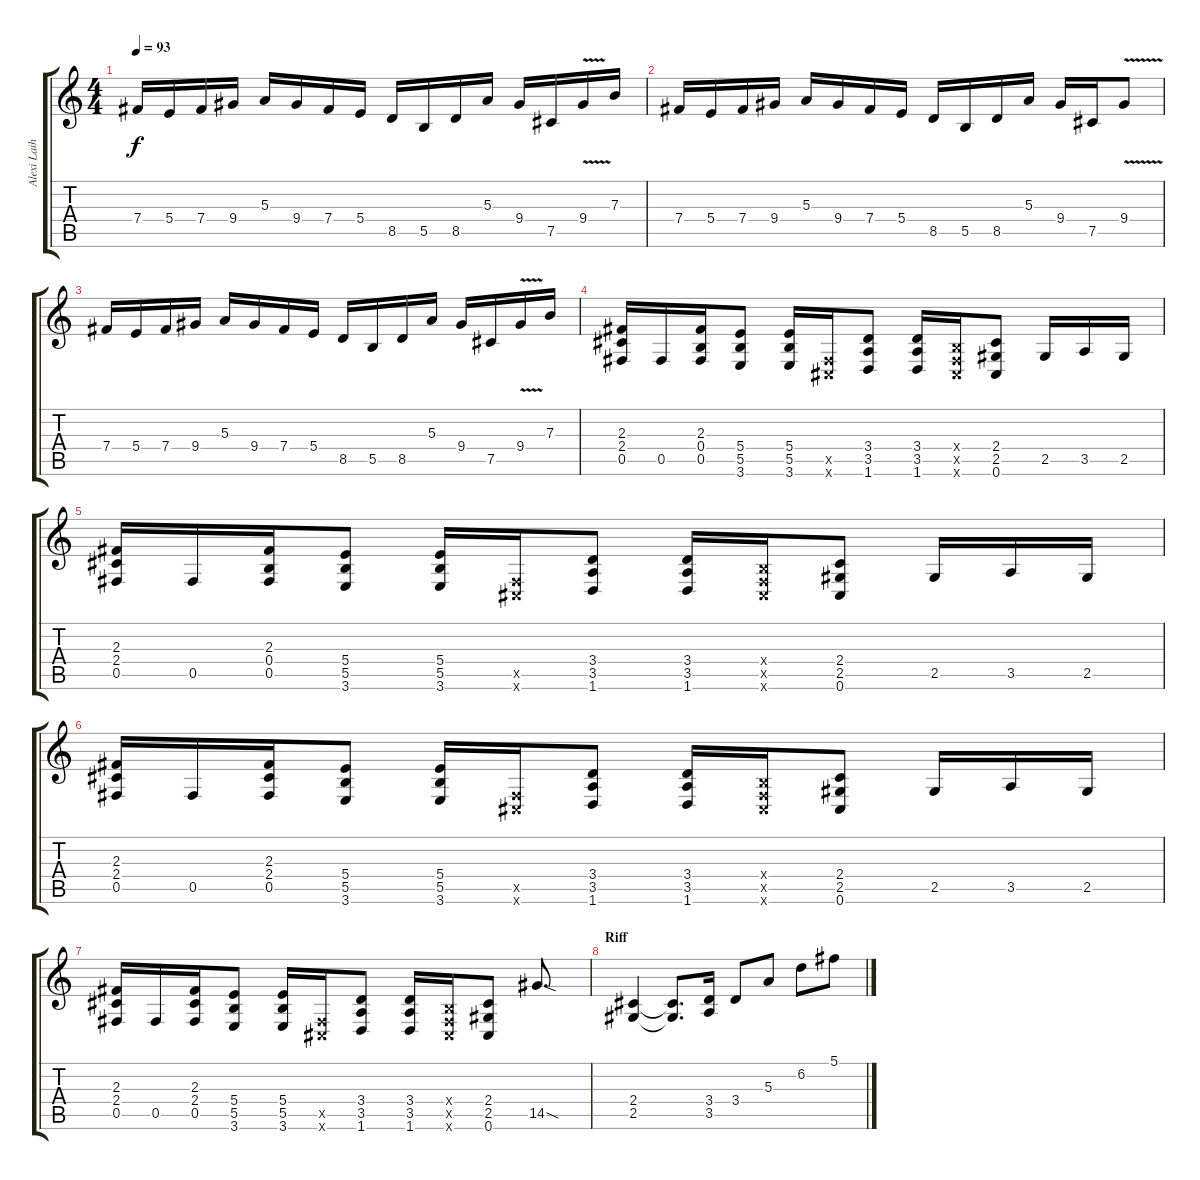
\track ("Alexi Laiho" "Alexi Laih") {instrument distortionguitar}
\staff {score tabs}
\tuning (Db4 Ab3 E3 B2 Gb2 Db2) {hide}
\ts (4 4)
\tempo 93
\clef g2
\ks c
7.4.16{dy f} 5.4.16 7.4.16 9.4.16 5.3.16 9.4.16 7.4.16 5.4.16 8.5.16 5.5.16 8.5.16 5.3.16 9.4.16 7.5.16 9.4{v}.16 7.3.16 |
7.4.16 5.4.16 7.4.16 9.4.16 5.3.16 9.4.16 7.4.16 5.4.16 8.5.16 5.5.16 8.5.16 5.3.16 9.4.16 7.5.16 9.4{v}.8 |
7.4.16 5.4.16 7.4.16 9.4.16 5.3.16 9.4.16 7.4.16 5.4.16 8.5.16 5.5.16 8.5.16 5.3.16 9.4.16 7.5.16 9.4{v}.16 7.3.16 |
(2.3 2.4 0.5).16 0.5.16 (2.3 0.4 0.5).16 (5.4 5.5 3.6).8 (5.4 5.5 3.6).16 (0.5{x} 0.6{x}).16 (3.4 3.5 1.6).8 (3.4 3.5 1.6).16 (0.4{x} 0.5{x} 0.6{x}).16 (2.4 2.5 0.6).8 2.5.16 3.5.16 2.5.16 |
(2.3 2.4 0.5).16 0.5.16 (2.3 0.4 0.5).16 (5.4 5.5 3.6).8 (5.4 5.5 3.6).16 (0.5{x} 0.6{x}).16 (3.4 3.5 1.6).8 (3.4 3.5 1.6).16 (0.4{x} 0.5{x} 0.6{x}).16 (2.4 2.5 0.6).8 2.5.16 3.5.16 2.5.16 |
(2.3 2.4 0.5).16 0.5.16 (2.3 2.4 0.5).16 (5.4 5.5 3.6).8 (5.4 5.5 3.6).16 (0.5{x} 0.6{x}).16 (3.4 3.5 1.6).8 (3.4 3.5 1.6).16 (0.4{x} 0.5{x} 0.6{x}).16 (2.4 2.5 0.6).8 2.5.16 3.5.16 2.5.16 |
(2.3 2.4 0.5).16 0.5.16 (2.3 2.4 0.5).16 (5.4 5.5 3.6).8 (5.4 5.5 3.6).16 (0.5{x} 0.6{x}).16 (3.4 3.5 1.6).8 (3.4 3.5 1.6).16 (0.4{x} 0.5{x} 0.6{x}).16 (2.4 2.5 0.6).8 14.5{sod}.8{d} |
\section ("" "Riff")
(2.4 2.5).4 (2.4{t} 2.5{t}).8{d} (3.4 3.5).16 3.4.8 5.3.8 6.2.8 5.1.8
